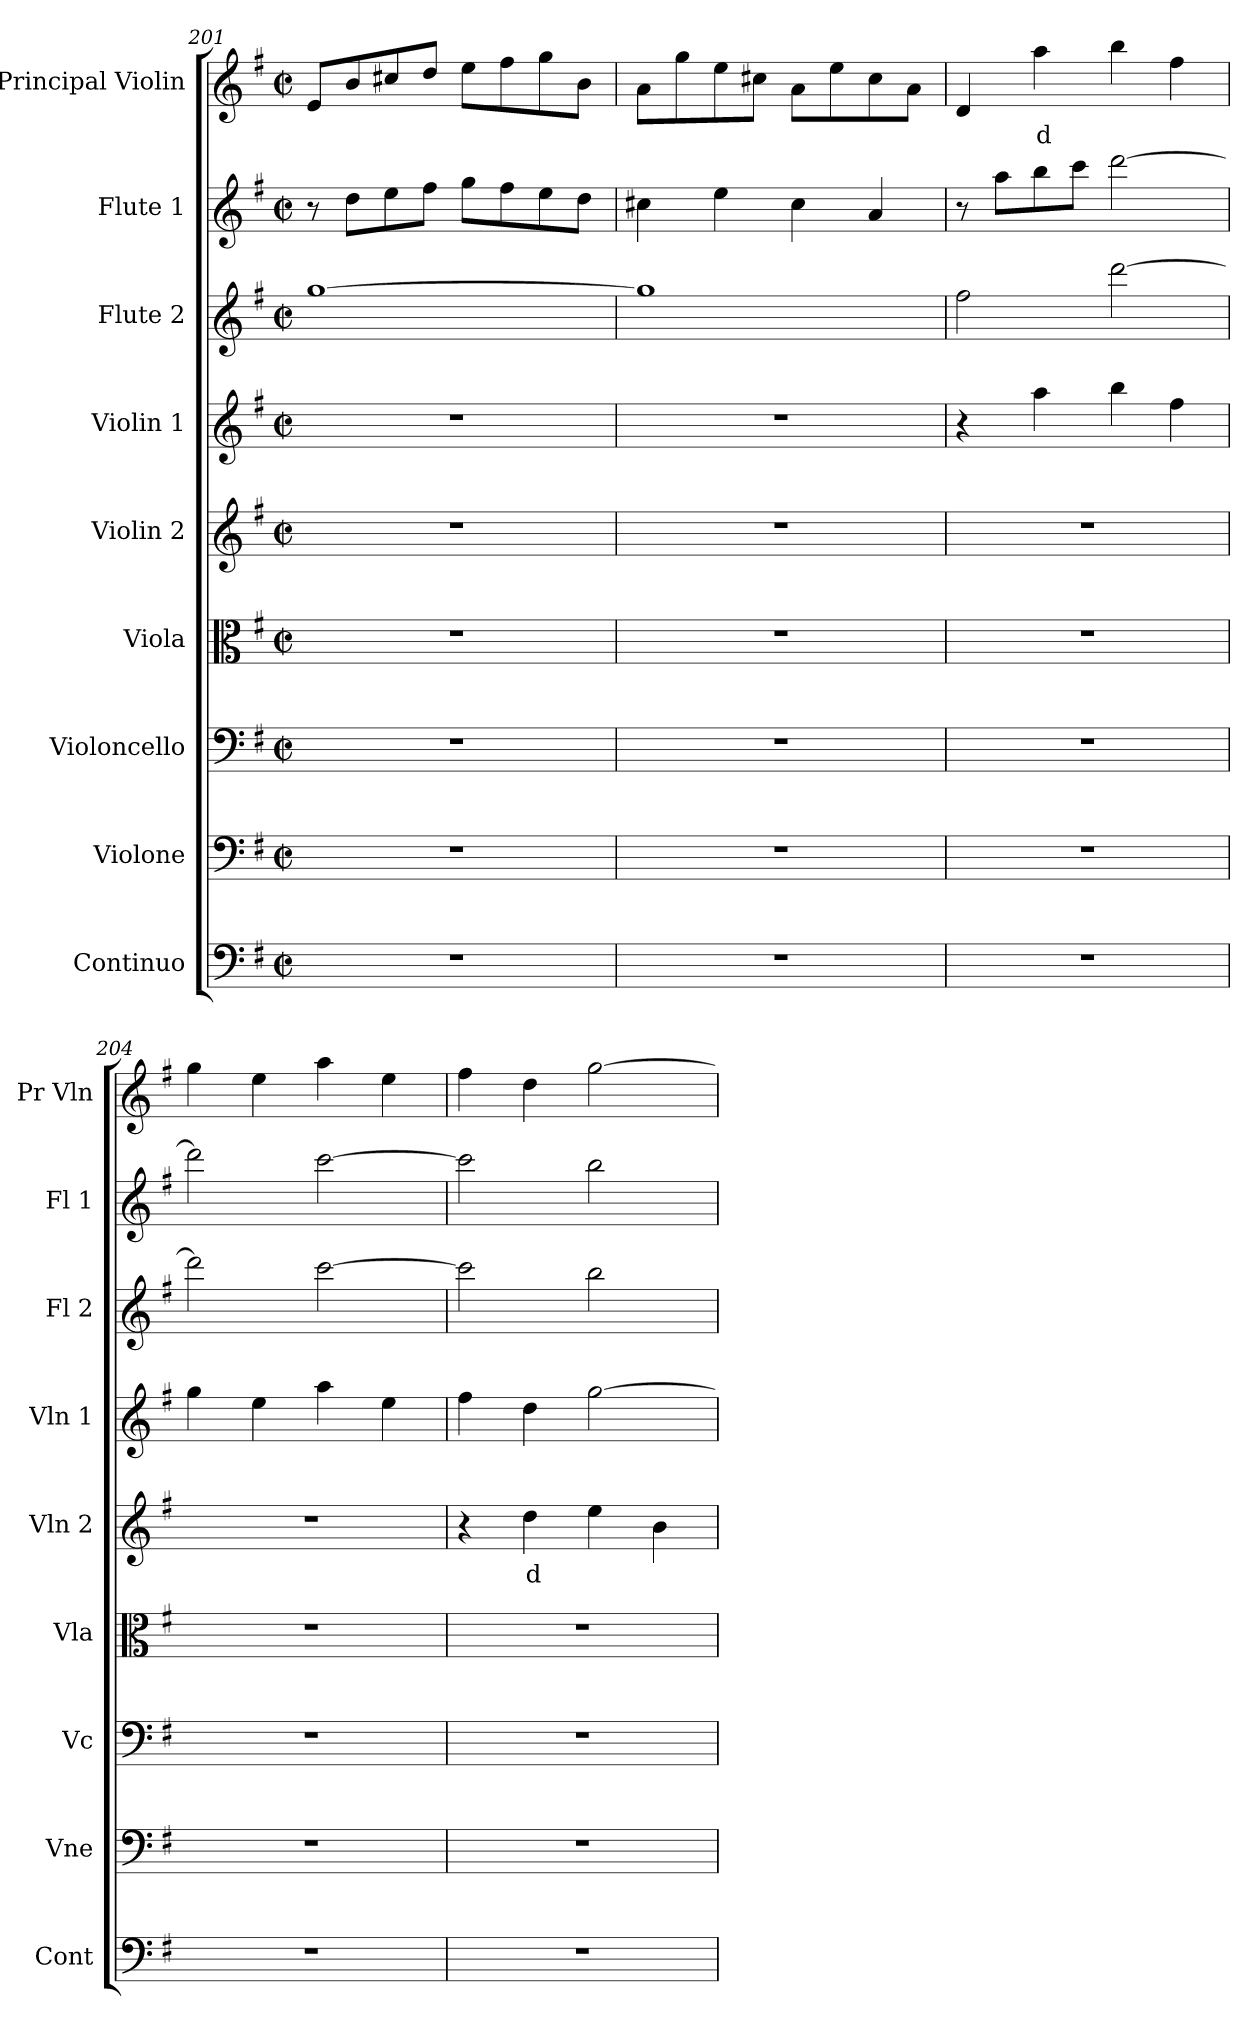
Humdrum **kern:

**kern	**kern	**kern	**kern	**kern	**text	**kern	**kern	**kern	**kern	**text
*part9	*part8	*part7	*part6	*part5	*part5	*part4	*part3	*part2	*part1	*part1
*staff9	*staff8	*staff7	*staff6	*staff5	*staff5	*staff4	*staff3	*staff2	*staff1	*staff1
*I"Continuo	*I"Violone	*I"Violoncello	*I"Viola	*I"Violin 2	*	*I"Violin 1	*I"Flute 2	*I"Flute 1	*I"Principal Violin	*
*I'Cont	*I'Vne	*I'Vc	*I'Vla	*I'Vln 2	*	*I'Vln 1	*I'Fl 2	*I'Fl 1	*I'Pr Vln	*
*clefF4	*clefF4	*clefF4	*clefC3	*clefG2	*	*clefG2	*clefG2	*clefG2	*clefG2	*
*	*ITrd7c12	*	*	*	*	*	*	*	*	*
*k[f#]	*k[f#]	*k[f#]	*k[f#]	*k[f#]	*	*k[f#]	*k[f#]	*k[f#]	*k[f#]	*
*M2/2	*M2/2	*M2/2	*M2/2	*M2/2	*	*M2/2	*M2/2	*M2/2	*M2/2	*
*met(c|)	*met(c|)	*met(c|)	*met(c|)	*met(c|)	*	*met(c|)	*met(c|)	*met(c|)	*met(c|)	*
=201	=201	=201	=201	=201	=201	=201	=201	=201	=201	=201
1r	1r	1r	1r	1r	.	1r	[1gg	8r	8e/L	.
.	.	.	.	.	.	.	.	8dd\L	8b/	.
.	.	.	.	.	.	.	.	8ee\	8cc#X/	.
.	.	.	.	.	.	.	.	8ff#\J	8dd/J	.
.	.	.	.	.	.	.	.	8gg\L	8ee\L	.
.	.	.	.	.	.	.	.	8ff#\	8ff#\	.
.	.	.	.	.	.	.	.	8ee\	8gg\	.
.	.	.	.	.	.	.	.	8dd\J	8b\J	.
=202	=202	=202	=202	=202	=202	=202	=202	=202	=202	=202
1r	1r	1r	1r	1r	.	1r	1gg]	4cc#X\	8a\L	.
.	.	.	.	.	.	.	.	.	8gg\	.
.	.	.	.	.	.	.	.	4ee\	8ee\	.
.	.	.	.	.	.	.	.	.	8cc#X\J	.
.	.	.	.	.	.	.	.	4cc#\	8a\L	.
.	.	.	.	.	.	.	.	.	8ee\	.
.	.	.	.	.	.	.	.	4a/	8cc#\	.
.	.	.	.	.	.	.	.	.	8a\J	.
=203	=203	=203	=203	=203	=203	=203	=203	=203	=203	=203
1r	1r	1r	1r	1r	.	4r	2ff#\	8r	4d/	.
.	.	.	.	.	.	.	.	8aa\L	.	.
!	!	!	!	!	!	!	!	!	!	!LO:LY:b:color=#FF0000
.	.	.	.	.	.	4aa\	.	8bb\	4aa\	d
.	.	.	.	.	.	.	.	8ccc\J	.	.
.	.	.	.	.	.	4bb\	[2ddd\	[2ddd\	4bb\	.
.	.	.	.	.	.	4ff#\	.	.	4ff#\	.
=204	=204	=204	=204	=204	=204	=204	=204	=204	=204	=204
1r	1r	1r	1r	1r	.	4gg\	2ddd\]	2ddd\]	4gg\	.
.	.	.	.	.	.	4ee\	.	.	4ee\	.
.	.	.	.	.	.	4aa\	[2ccc\	[2ccc\	4aa\	.
.	.	.	.	.	.	4ee\	.	.	4ee\	.
=205	=205	=205	=205	=205	=205	=205	=205	=205	=205	=205
1r	1r	1r	1r	4r	.	4ff#\	2ccc\]	2ccc\]	4ff#\	.
!	!	!	!	!	!LO:LY:b:color=#FF0000	!	!	!	!	!
.	.	.	.	4dd\	d	4dd\	.	.	4dd\	.
.	.	.	.	4ee\	.	[2gg\	2bb\	2bb\	[2gg\	.
.	.	.	.	4b\	.	.	.	.	.	.
=	=	=	=	=	=	=	=	=	=	=
*-	*-	*-	*-	*-	*-	*-	*-	*-	*-	*-
